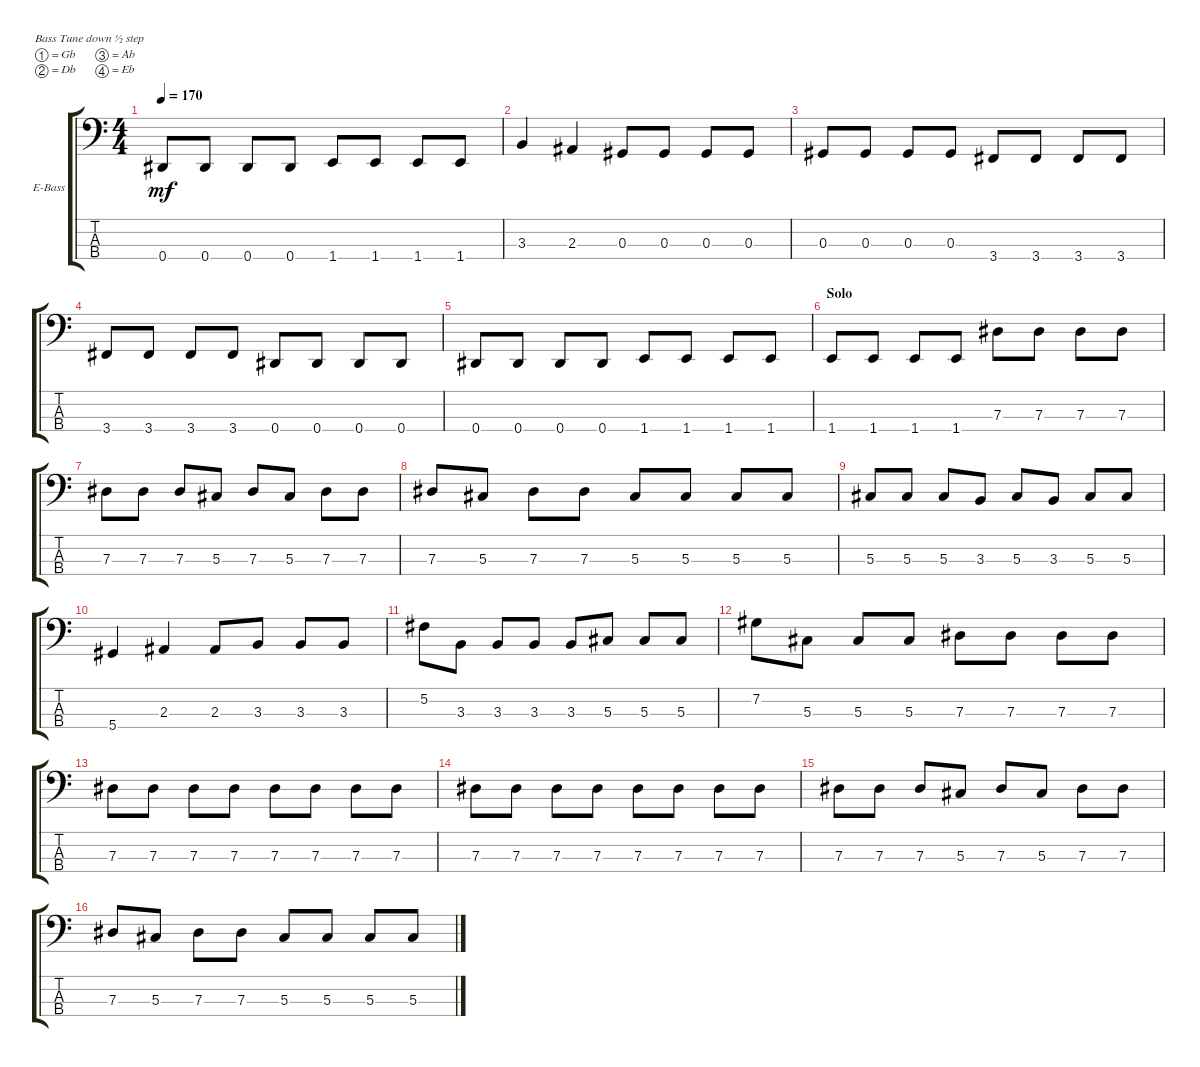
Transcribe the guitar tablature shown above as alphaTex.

\defaultSystemsLayout 4
\bracketExtendMode groupsimilarinstruments
\firstSystemTrackNameOrientation horizontal
\otherSystemsTrackNameOrientation horizontal
\track ("Metal Avenger - Bass" "E-Bass") {instrument electricbassfinger}
\staff {score tabs}
\tuning (Gb2 Db2 Ab1 Eb1)
\ts (4 4)
\tempo 170
\clef f4
\ks c
0.4.8{dy mf} 0.4.8 0.4.8 0.4.8 1.4.8 1.4.8 1.4.8 1.4.8 |
3.3.4 2.3.4 0.3.8 0.3.8 0.3.8 0.3.8 |
0.3.8 0.3.8 0.3.8 0.3.8 3.4.8 3.4.8 3.4.8 3.4.8 |
3.4.8 3.4.8 3.4.8 3.4.8 0.4.8 0.4.8 0.4.8 0.4.8 |
0.4.8 0.4.8 0.4.8 0.4.8 1.4.8 1.4.8 1.4.8 1.4.8 |
\section ("" "Solo")
1.4.8 1.4.8 1.4.8 1.4.8 7.3.8 7.3.8 7.3.8 7.3.8 |
7.3.8 7.3.8 7.3.8 5.3.8 7.3.8 5.3.8 7.3.8 7.3.8 |
7.3.8 5.3.8 7.3.8 7.3.8 5.3.8 5.3.8 5.3.8 5.3.8 |
5.3.8 5.3.8 5.3.8 3.3.8 5.3.8 3.3.8 5.3.8 5.3.8 |
5.4.4 2.3.4 2.3.8 3.3.8 3.3.8 3.3.8 |
5.2.8 3.3.8 3.3.8 3.3.8 3.3.8 5.3.8 5.3.8 5.3.8 |
7.2.8 5.3.8 5.3.8 5.3.8 7.3.8 7.3.8 7.3.8 7.3.8 |
7.3.8 7.3.8 7.3.8 7.3.8 7.3.8 7.3.8 7.3.8 7.3.8 |
7.3.8 7.3.8 7.3.8 7.3.8 7.3.8 7.3.8 7.3.8 7.3.8 |
7.3.8 7.3.8 7.3.8 5.3.8 7.3.8 5.3.8 7.3.8 7.3.8 |
7.3.8 5.3.8 7.3.8 7.3.8 5.3.8 5.3.8 5.3.8 5.3.8
